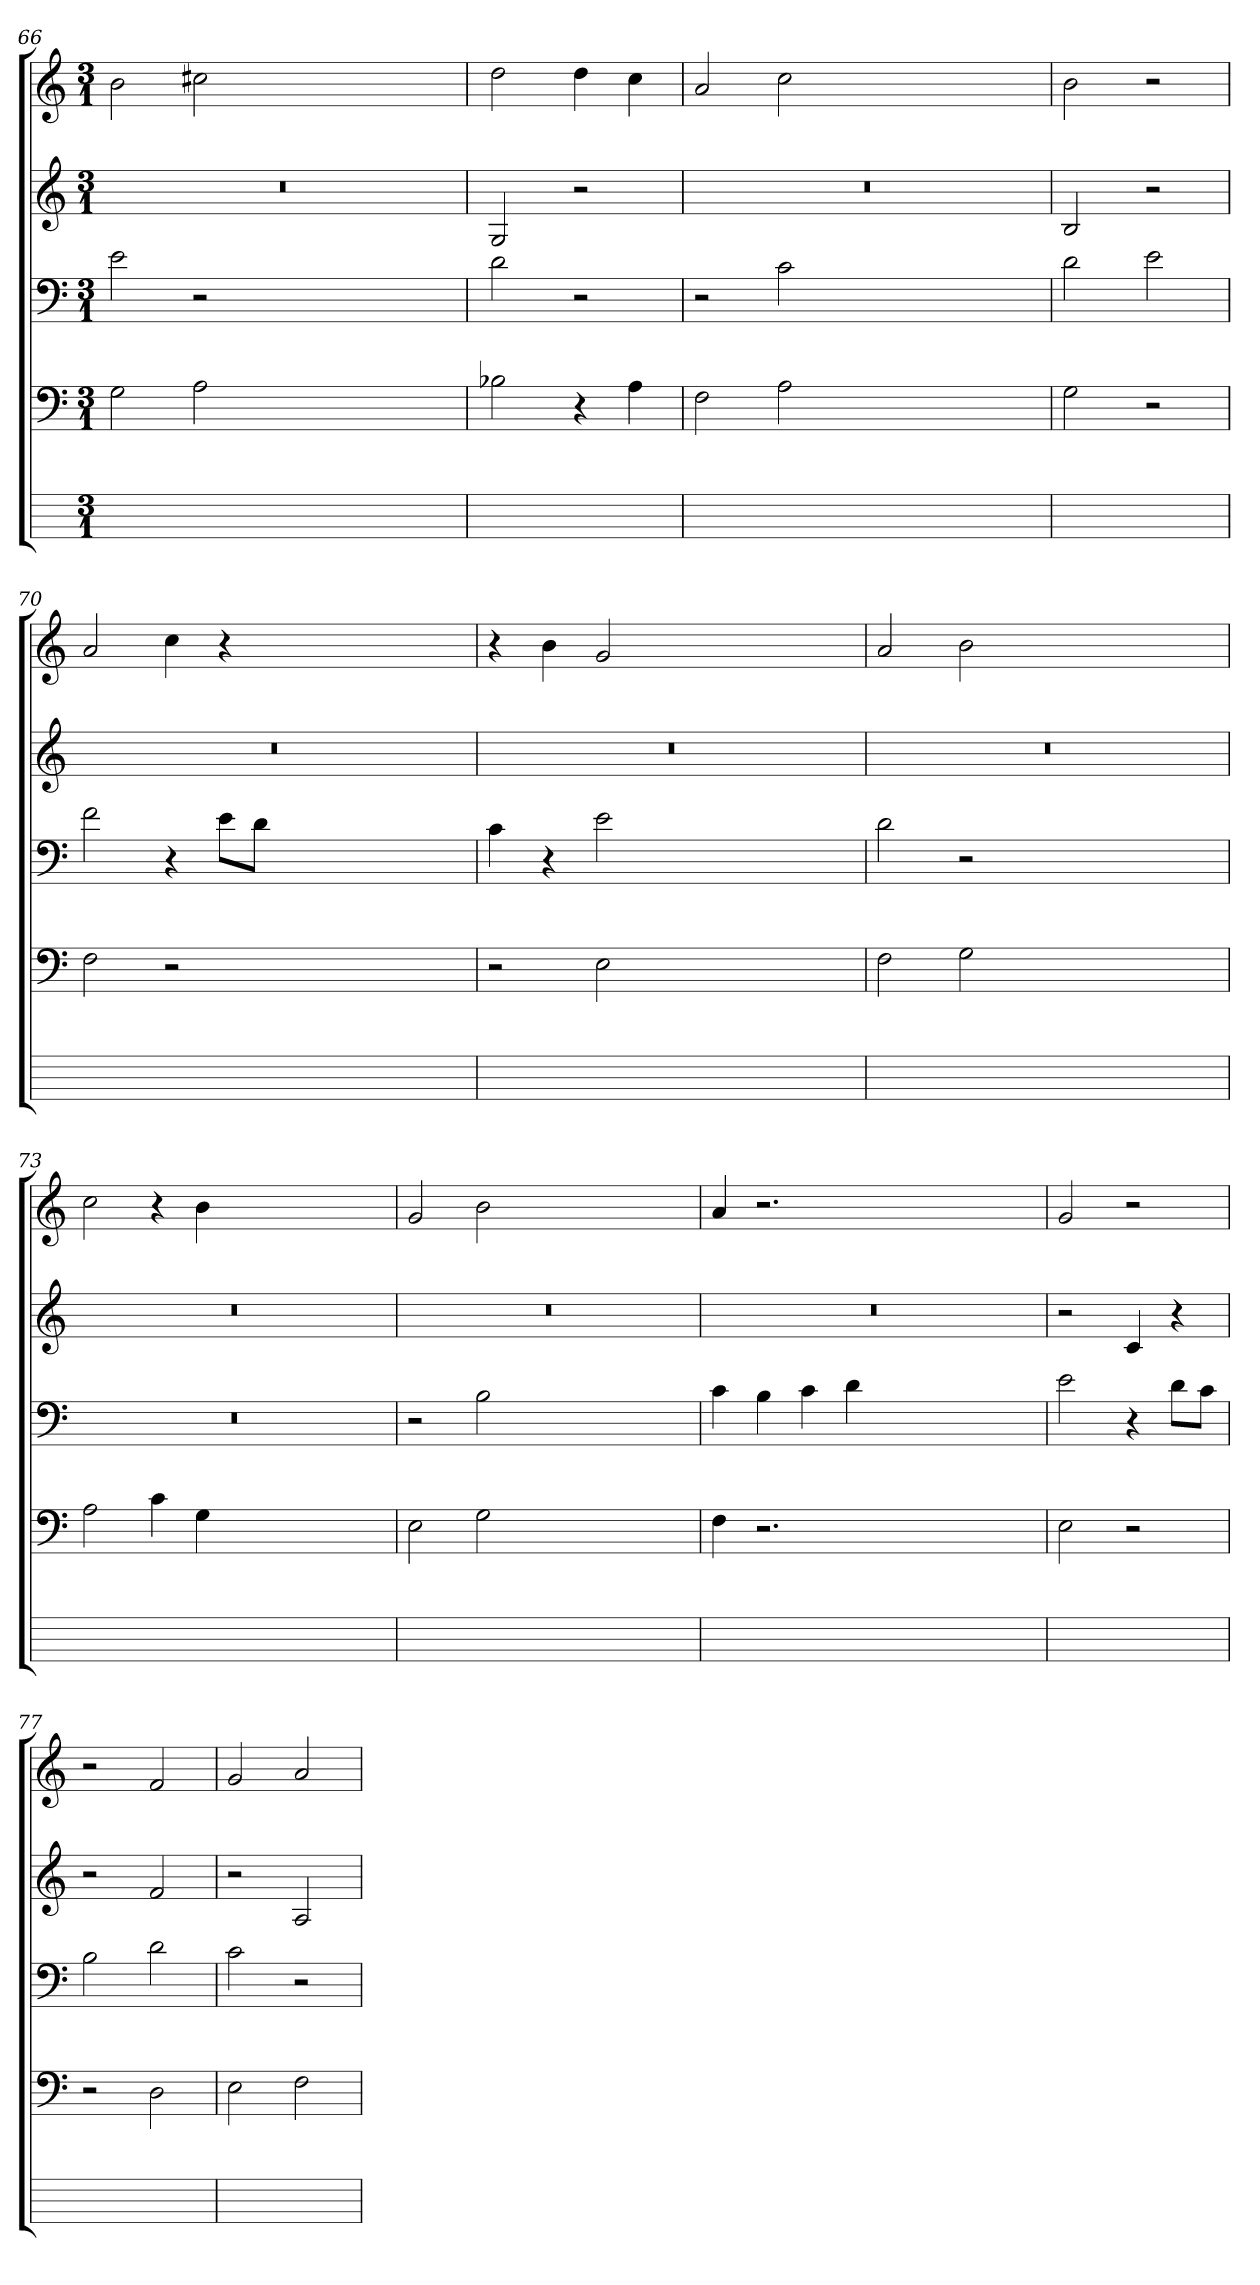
**kern	**kern	**kern	**kern	**kern
*part5	*part4	*part3	*part2	*part1
*staff5	*staff4	*staff3	*staff2	*staff1
*	*clefF4	*clefF4	*clefG2	*clefG2
*	*k[]	*k[]	*k[]	*k[]
*	*C:	*C:	*C:	*C:
*M3/1	*M3/1	*M3/1	*M3/1	*M3/1
=66	=66	=66	=66	=66
0.ryy	2G	2e	0.r	2b
.	2A	2r	.	2cc#Xi
.	0ryy	0ryy	.	0ryy
=67	=67	=67	=67	=67
1ryy	2B-X	2d	2G	2dd
.	4r	2r	2r	4ddj
.	4A	.	.	4cc
=68	=68	=68	=68	=68
0.ryy	2F	2r	0.r	2a
.	2A	2c	.	2cc
.	0ryy	0ryy	.	0ryy
=69	=69	=69	=69	=69
1ryy	2G	2d	2B	2b
.	2r	2e	2r	2r
=70	=70	=70	=70	=70
0.ryy	2F	2f	0.r	2a
.	2r	4r	.	4cc
.	.	8eL	.	4r
.	.	8djJ	.	.
.	0ryy	0ryy	.	0ryy
=71	=71	=71	=71	=71
0.ryy	2r	4c	0.r	4r
.	.	4r	.	4b
.	2E	2e	.	2g
.	0ryy	0ryy	.	0ryy
=72	=72	=72	=72	=72
0.ryy	2F	2d	0.r	2a
.	2G	2r	.	2b
.	0ryy	0ryy	.	0ryy
=73	=73	=73	=73	=73
0.ryy	2A	0.r	0.r	2cc
.	4cj	.	.	4r
.	4G	.	.	4b
.	0ryy	.	.	0ryy
=74	=74	=74	=74	=74
0.ryy	2E	2r	0.r	2g
.	2G	2B	.	2b
.	0ryy	0ryy	.	0ryy
=75	=75	=75	=75	=75
0.ryy	4F	4c	0.r	4a
.	2.r	4Bj	.	2.r
.	.	4cZ	.	.
.	.	4dj	.	.
.	0ryy	0ryy	.	0ryy
=76	=76	=76	=76	=76
1ryy	2E	2e	2r	2g
.	2r	4r	4c	2r
.	.	8dL	4r	.
.	.	8cjJ	.	.
=77	=77	=77	=77	=77
1ryy	2r	2B	2r	2r
.	2D	2d	2f	2f
=78	=78	=78	=78	=78
1ryy	2E	2c	2r	2g
.	2F	2r	2A	2a
=	=	=	=	=
*-	*-	*-	*-	*-
